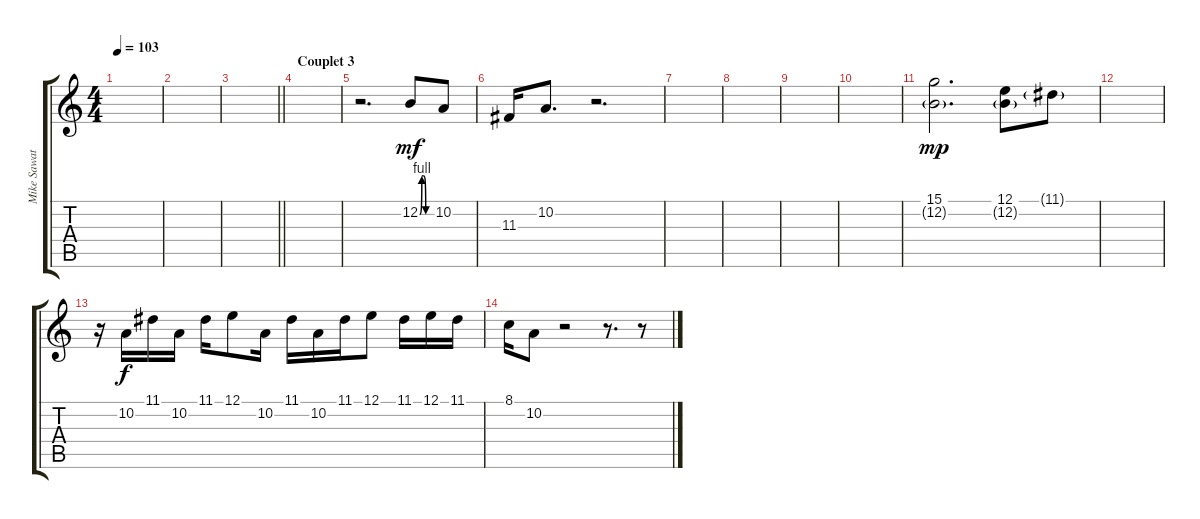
\track ("Mike Sawatzky harmonica" "Mike Sawat") {instrument harmonica}
\staff {score tabs}
\tuning (E4 B3 G3 D3 A2 E2) {hide}
\ts (4 4)
\tempo 103
\clef g2
\ks c
|
|
\barLineRight lightlight
|
\section ("" "Couplet 3")
|
r.2{d} 12.2{be (custom 0 0 10 4 20 4 30 0 60 0)}.8{dy mf} 10.2.8 |
11.3.16 10.2.8{d} r.2{d} |
|
|
|
|
(15.1 12.2{g}).2{d dy mp} (12.1 12.2{g}).8 11.1{g}.8 |
|
r.16 10.2.16{dy f} 11.1.16 10.2.16 11.1.16 12.1.8 10.2.16 11.1.16 10.2.16 11.1.16 12.1.8 11.1.16 12.1.16 11.1.16 |
8.1.16 10.2.8 r.2 r.8{d} r.8
